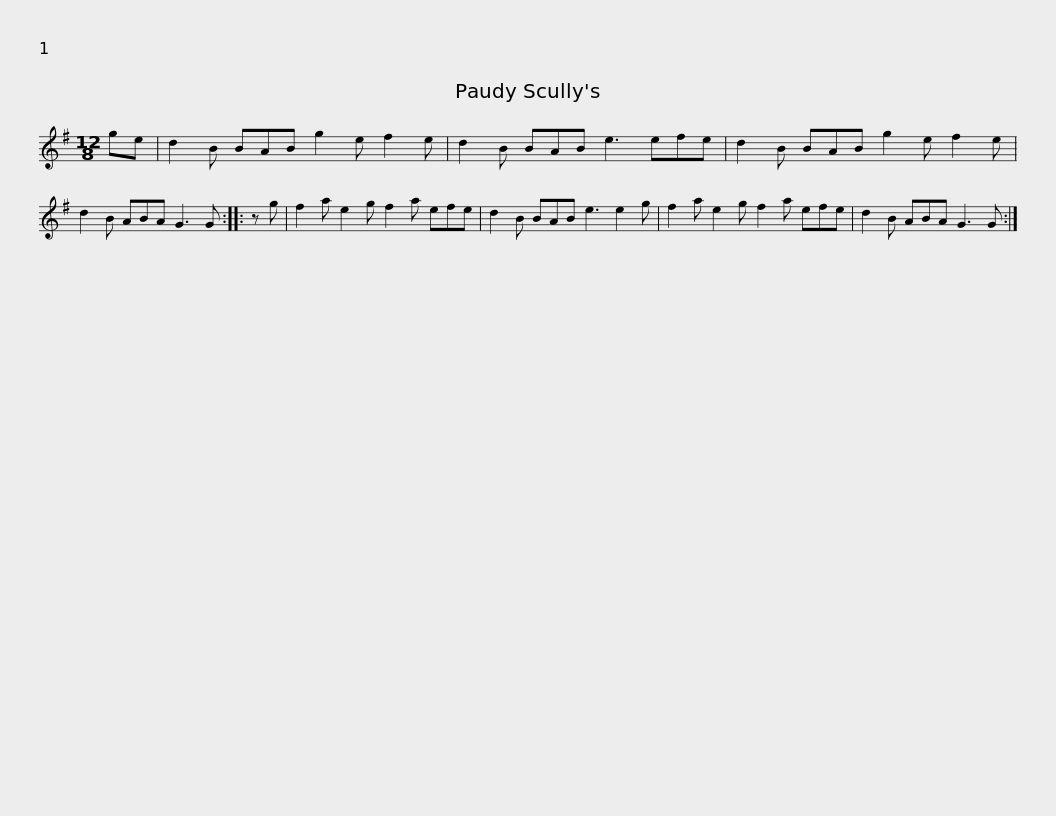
X:1
L:1/8
M:12/8
I:linebreak $
K:G
V:1 treble
V:1
 ge | d2 B BAB g2 e f2 e | d2 B BAB e3 efe | d2 B BAB g2 e f2 e | d2 B ABA G3 G :: %5
 z g |$ f2 a e2 g f2 a efe | d2 B BAB e3 e2 g | f2 a e2 g f2 a efe | d2 B ABA G3 G :| %10
